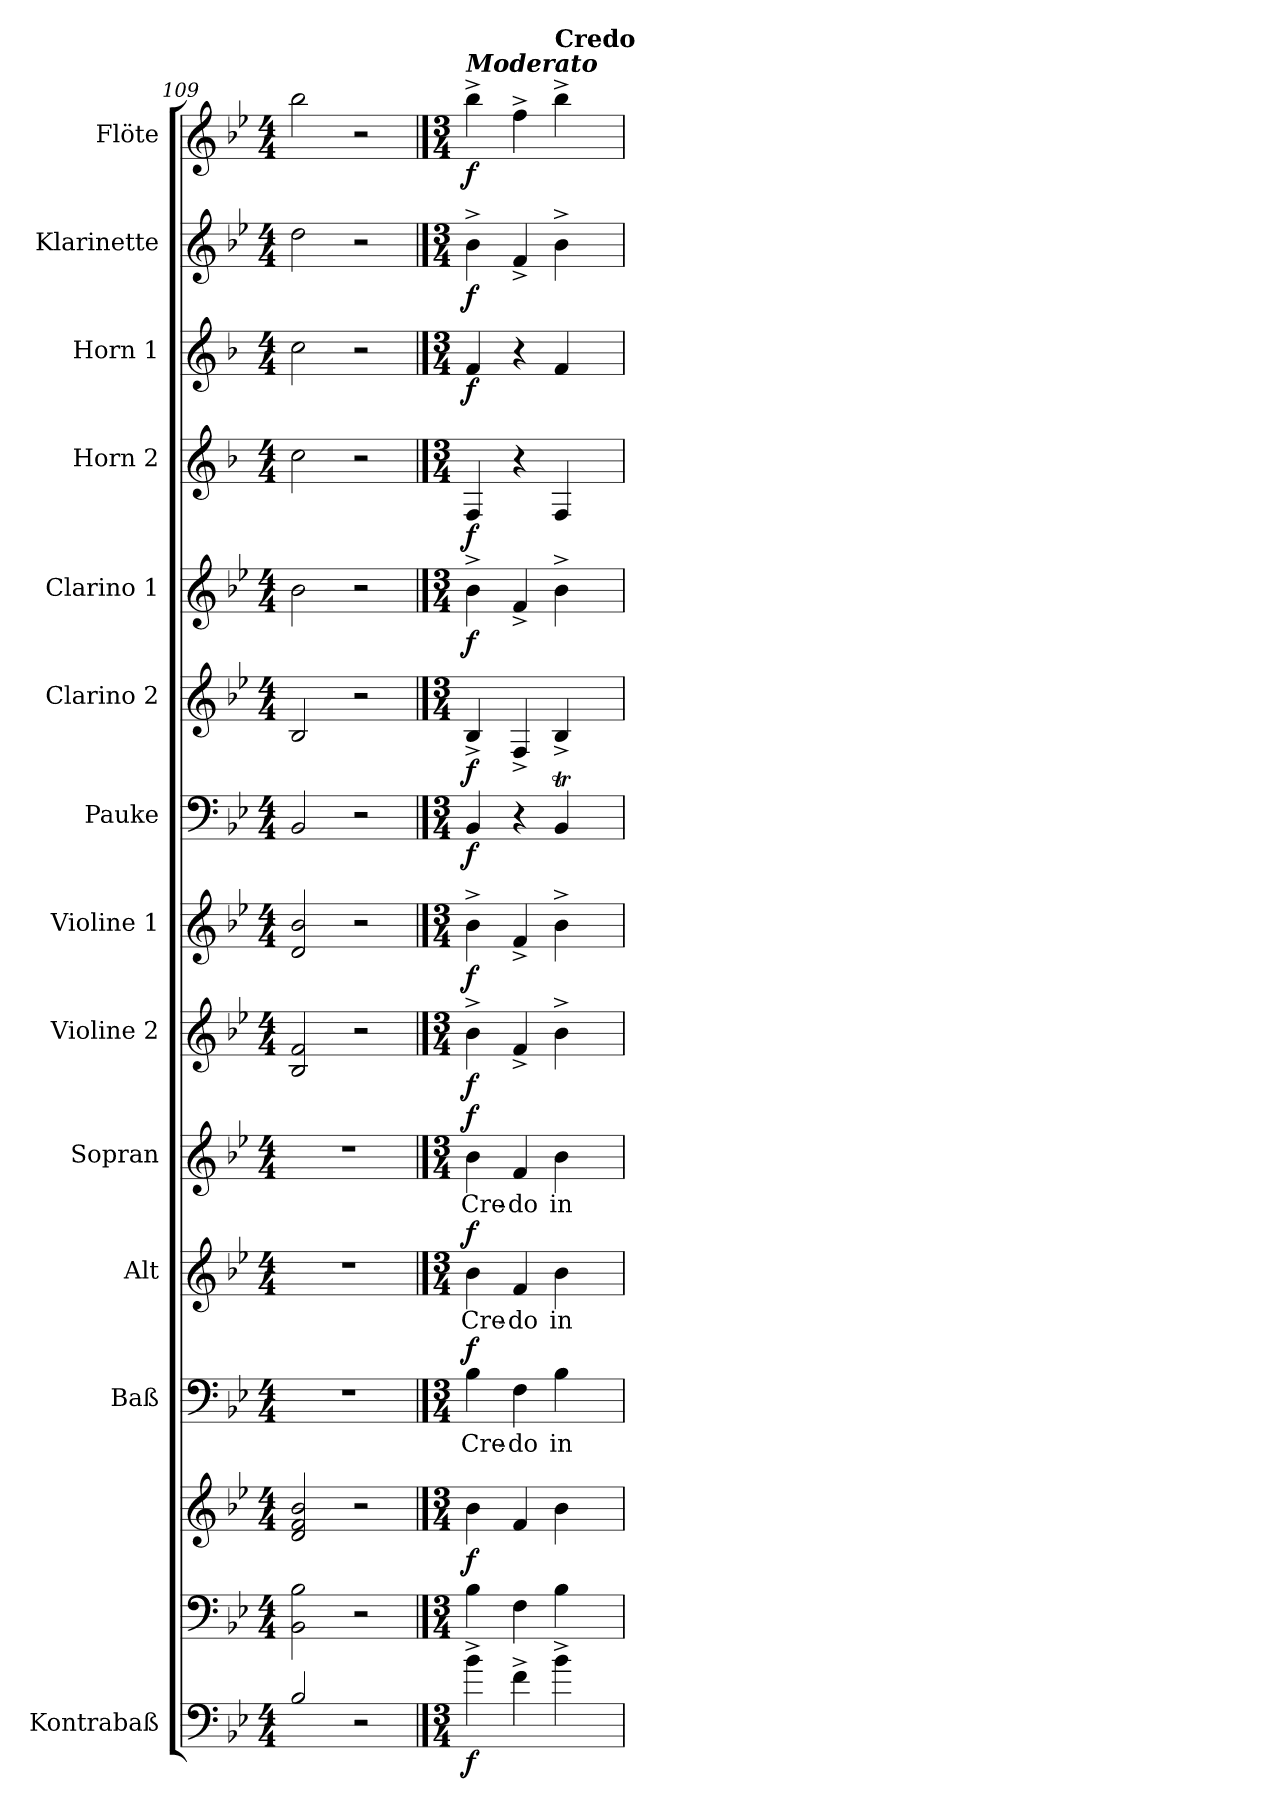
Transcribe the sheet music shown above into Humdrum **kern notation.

**kern	**dynam	**kern	**kern	**dynam	**kern	**text	**dynam	**kern	**text	**dynam	**kern	**text	**dynam	**kern	**dynam	**kern	**dynam	**kern	**dynam	**kern	**dynam	**kern	**dynam	**kern	**dynam	**kern	**dynam	**kern	**dynam	**kern	**dynam
*part14	*part14	*part13	*part13	*part13	*part12	*part12	*part12	*part11	*part11	*part11	*part10	*part10	*part10	*part9	*part9	*part8	*part8	*part7	*part7	*part6	*part6	*part5	*part5	*part4	*part4	*part3	*part3	*part2	*part2	*part1	*part1
*staff15	*staff15	*staff14	*staff13	*staff13/14	*staff12	*staff12	*staff12	*staff11	*staff11	*staff11	*staff10	*staff10	*staff10	*staff9	*staff9	*staff8	*staff8	*staff7	*staff7	*staff6	*staff6	*staff5	*staff5	*staff4	*staff4	*staff3	*staff3	*staff2	*staff2	*staff1	*staff1
*I"Kontrabaß	*	*	*	*	*I"Baß	*	*	*I"Alt	*	*	*I"Sopran	*	*	*I"Violine 2	*	*I"Violine 1	*	*I"Pauke	*	*I"Clarino 2	*	*I"Clarino 1	*	*I"Horn 2	*	*I"Horn 1	*	*I"Klarinette	*	*I"Flöte	*
*I'Kb	*	*	*	*	*I'Baß	*	*	*I'Alt	*	*	*I'Sop	*	*	*I'Vln. 2	*	*I'Vln. 1	*	*I'Pk.	*	*	*	*	*	*I'Hrn. 2	*	*I'Hrn. 1	*	*	*	*I'Fl.	*
*clefF4	*	*clefF4	*clefG2	*	*clefF4	*	*	*clefG2	*	*	*clefG2	*	*	*clefG2	*	*clefG2	*	*clefF4	*	*clefG2	*	*clefG2	*	*clefG2	*	*clefG2	*	*clefG2	*	*clefG2	*
*ITrd7c12	*	*	*	*	*	*	*	*	*	*	*	*	*	*	*	*	*	*	*	*ITrd7c12	*	*ITrd7c12	*	*ITrd4c7	*	*ITrd4c7	*	*	*	*	*
*k[b-e-]	*	*k[b-e-]	*k[b-e-]	*	*k[b-e-]	*	*	*k[b-e-]	*	*	*k[b-e-]	*	*	*k[b-e-]	*	*k[b-e-]	*	*k[b-e-]	*	*k[b-e-]	*	*k[b-e-]	*	*k[b-e-]	*	*k[b-e-]	*	*k[b-e-]	*	*k[b-e-]	*
*B-:	*	*B-:	*B-:	*	*B-:	*	*	*B-:	*	*	*B-:	*	*	*B-:	*	*B-:	*	*B-:	*	*B-:	*	*B-:	*	*B-:	*	*B-:	*	*B-:	*	*B-:	*
*M4/4	*	*M4/4	*M4/4	*	*M4/4	*	*	*M4/4	*	*	*M4/4	*	*	*M4/4	*	*M4/4	*	*M4/4	*	*M4/4	*	*M4/4	*	*M4/4	*	*M4/4	*	*M4/4	*	*M4/4	*
=109	=109	=109	=109	=109	=109	=109	=109	=109	=109	=109	=109	=109	=109	=109	=109	=109	=109	=109	=109	=109	=109	=109	=109	=109	=109	=109	=109	=109	=109	=109	=109
2BB-/	.	2BB-\ 2B-\	2d/ 2f/ 2b-/	.	1r	.	.	1r	.	.	1r	.	.	2B-/ 2f/	.	2d/ 2b-/	.	2BB-/	.	2BB-/	.	2B-\	.	2f\	.	2f\	.	2dd\	.	2bb-\	.
2r	.	2r	2r	.	.	.	.	.	.	.	.	.	.	2r	.	2r	.	2r	.	2r	.	2r	.	2r	.	2r	.	2r	.	2r	.
!!LO:PB:g=z
==110	==110	==110	==110	==110	==110	==110	==110	==110	==110	==110	==110	==110	==110	==110	==110	==110	==110	==110	==110	==110	==110	==110	==110	==110	==110	==110	==110	==110	==110	==110	==110
*M3/4	*	*M3/4	*M3/4	*	*M3/4	*	*	*M3/4	*	*	*M3/4	*	*	*M3/4	*	*M3/4	*	*M3/4	*	*M3/4	*	*M3/4	*	*M3/4	*	*M3/4	*	*M3/4	*	*M3/4	*
!	!	!	!	!	!	!	!	!	!	!	!	!	!	!	!	!	!	!	!	!	!	!	!	!	!	!	!	!	!	!LO:TX:a:Bi:t=Moderato	!
!	!LO:DY:b	!	!	!LO:DY:b	!	!LO:LY:b	!LO:DY:a	!	!LO:LY:b	!LO:DY:a	!	!LO:LY:b	!LO:DY:a	!	!LO:DY:b	!	!LO:DY:b	!	!LO:DY:b	!	!LO:DY:b	!	!LO:DY:b	!	!LO:DY:b	!	!LO:DY:b	!	!LO:DY:b	!	!LO:DY:b
4B-^>\	f	4B-\	4b-\	f	4B-\	Cre-	f	4b-\	Cre-	f	4b-\	Cre-	f	4b-^>\	f	4b-^>\	f	4BB-/	f	4BB-^</	f	4B-^>\	f	4BB-/	f	4B-/	f	4b-^>\	f	4bb-^>\	f
!	!	!	!	!	!	!LO:LY:b	!	!	!LO:LY:b	!	!	!LO:LY:b	!	!	!	!	!	!	!	!	!	!	!	!	!	!	!	!	!	!	!
4F^>\	.	4F\	4f/	.	4F\	-do	.	4f/	-do	.	4f/	-do	.	4f^</	.	4f^</	.	4r	.	4FF^</	.	4F^</	.	4r	.	4r	.	4f^</	.	4ff^>\	.
!	!	!	!	!	!	!	!	!	!	!	!	!	!	!	!	!	!	!	!	!	!	!	!	!	!	!	!	!	!	!LO:TX:a:B:t=Credo	!
!	!	!	!	!	!	!LO:LY:b	!	!	!LO:LY:b	!	!	!LO:LY:b	!	!	!	!	!	!	!	!	!	!	!	!	!	!	!	!	!	!	!
4B-^>\	.	4B-\	4b-\	.	4B-\	in	.	4b-\	in	.	4b-\	in	.	4b-^>\	.	4b-^>\	.	4BB-T/	.	4BB-^</	.	4B-^>\	.	4BB-/	.	4B-/	.	4b-^>\	.	4bb-^>\	.
=	=	=	=	=	=	=	=	=	=	=	=	=	=	=	=	=	=	=	=	=	=	=	=	=	=	=	=	=	=	=	=
*-	*-	*-	*-	*-	*-	*-	*-	*-	*-	*-	*-	*-	*-	*-	*-	*-	*-	*-	*-	*-	*-	*-	*-	*-	*-	*-	*-	*-	*-	*-	*-
